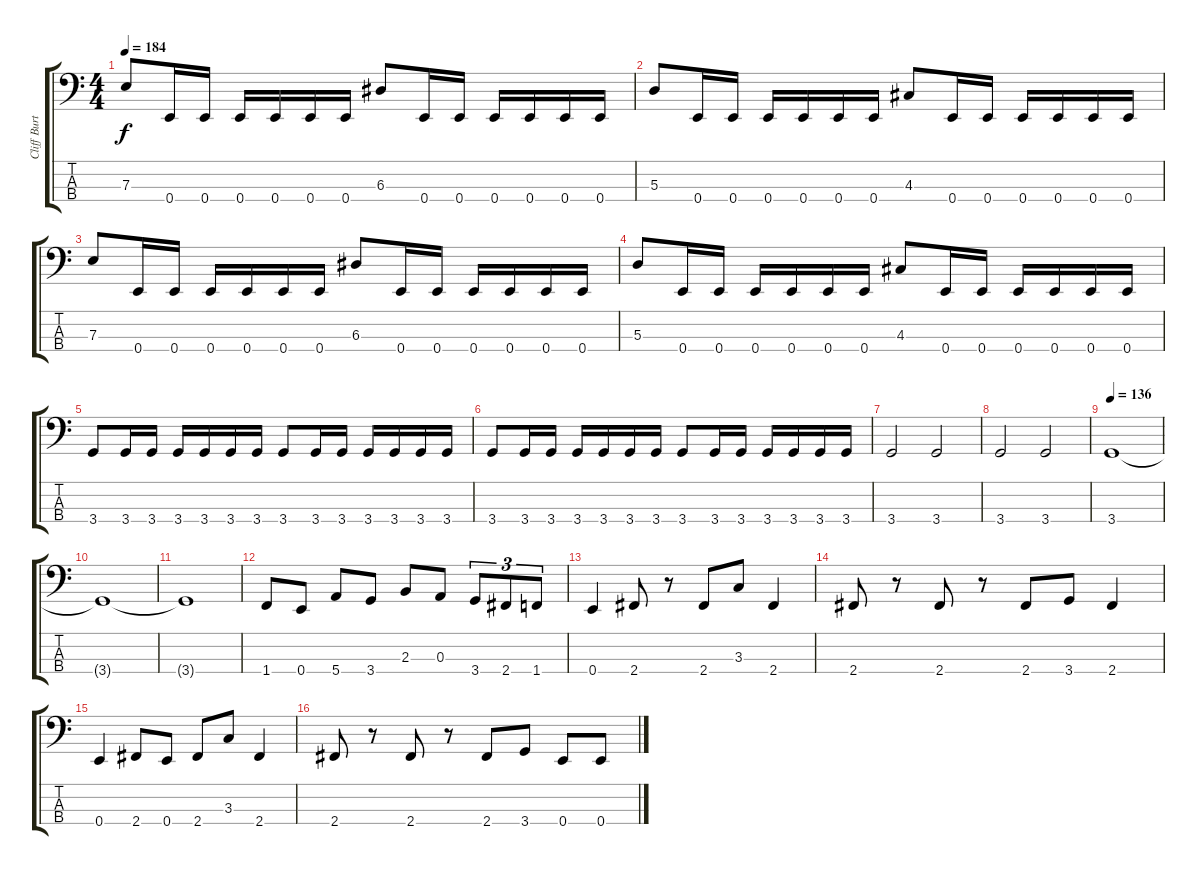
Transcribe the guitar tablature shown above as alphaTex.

\track ("Cliff Burton" "Cliff Burt") {instrument electricbassfinger}
\staff {score tabs}
\tuning (G2 D2 A1 E1) {hide}
\ts (4 4)
\tempo 184
\clef f4
\ks c
7.3.8{dy f} 0.4.16 0.4.16 0.4.16 0.4.16 0.4.16 0.4.16 6.3.8 0.4.16 0.4.16 0.4.16 0.4.16 0.4.16 0.4.16 |
5.3.8 0.4.16 0.4.16 0.4.16 0.4.16 0.4.16 0.4.16 4.3.8 0.4.16 0.4.16 0.4.16 0.4.16 0.4.16 0.4.16 |
7.3.8 0.4.16 0.4.16 0.4.16 0.4.16 0.4.16 0.4.16 6.3.8 0.4.16 0.4.16 0.4.16 0.4.16 0.4.16 0.4.16 |
5.3.8 0.4.16 0.4.16 0.4.16 0.4.16 0.4.16 0.4.16 4.3.8 0.4.16 0.4.16 0.4.16 0.4.16 0.4.16 0.4.16 |
3.4.8 3.4.16 3.4.16 3.4.16 3.4.16 3.4.16 3.4.16 3.4.8 3.4.16 3.4.16 3.4.16 3.4.16 3.4.16 3.4.16 |
3.4.8 3.4.16 3.4.16 3.4.16 3.4.16 3.4.16 3.4.16 3.4.8 3.4.16 3.4.16 3.4.16 3.4.16 3.4.16 3.4.16 |
3.4.2 3.4.2 |
3.4.2 3.4.2 |
\tempo 136
3.4.1 |
3.4{t}.1 |
3.4{t}.1 |
1.4.8 0.4.8 5.4.8 3.4.8 2.3.8 0.3.8 3.4.8{tu (3 2)} 2.4.8{tu (3 2)} 1.4.8{tu (3 2)} |
0.4.4 2.4.8 r.8 2.4.8 3.3.8 2.4.4 |
2.4.8 r.8 2.4.8 r.8 2.4.8 3.4.8 2.4.4 |
0.4.4 2.4.8 0.4.8 2.4.8 3.3.8 2.4.4 |
2.4.8 r.8 2.4.8 r.8 2.4.8 3.4.8 0.4.8 0.4.8
